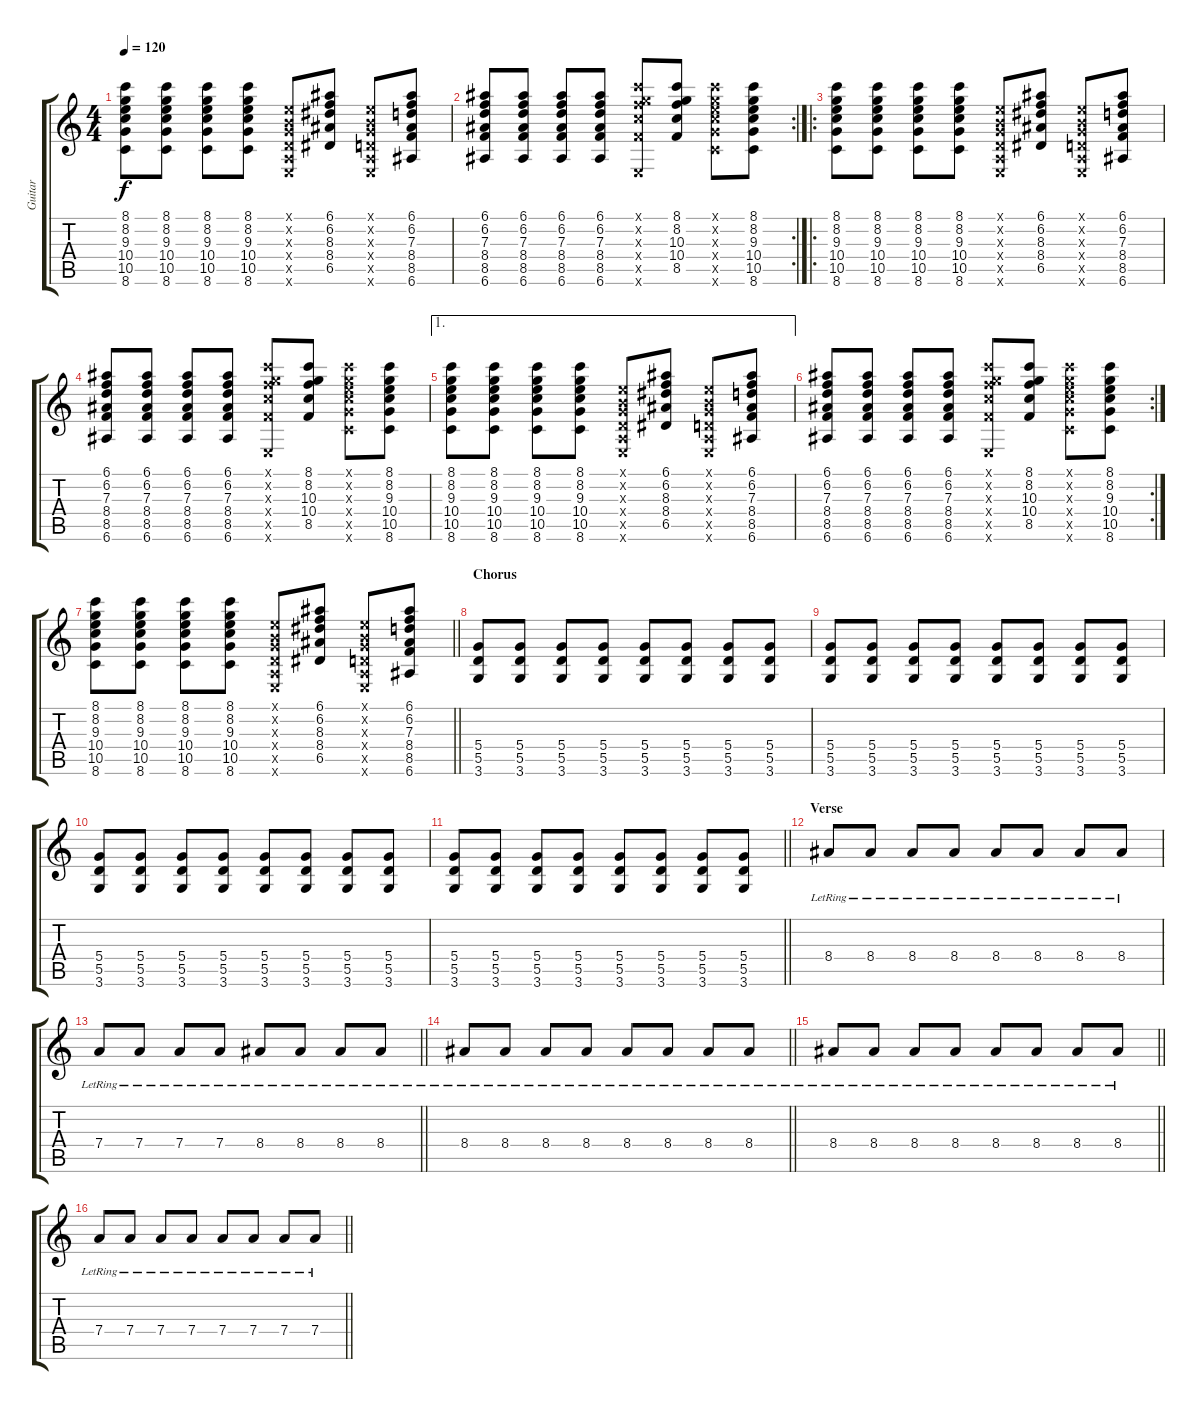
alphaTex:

\track ("Guitar" "Guitar") {instrument electricguitarclean}
\staff {score tabs}
\tuning (E4 B3 G3 D3 A2 E2) {hide}
\ts (4 4)
\tempo 120
\clef g2
\ks c
(8.1 8.2 9.3 10.4 10.5 8.6).8{dy f} (8.1 8.2 9.3 10.4 10.5 8.6).8 (8.1 8.2 9.3 10.4 10.5 8.6).8 (8.1 8.2 9.3 10.4 10.5 8.6).8 (0.1{x} 0.2{x} 0.3{x} 0.4{x} 0.5{x} 0.6{x}).8 (6.1 6.2 8.3 8.4 6.5).8 (0.1{x} 0.2{x} 0.3{x} 0.4{x} 0.5{x} 0.6{x}).8 (6.1 6.2 7.3 8.4 8.5 6.6).8 |
\rc 2
(6.1 6.2 7.3 8.4 8.5 6.6).8 (6.1 6.2 7.3 8.4 8.5 6.6).8 (6.1 6.2 7.3 8.4 8.5 6.6).8 (6.1 6.2 7.3 8.4 8.5 6.6).8 (8.1{x} 8.2{x} 10.3{x} 10.4{x} 8.5{x} 0.6{x}).8 (8.1 8.2 10.3 10.4 8.5).8 (8.1{x} 8.2{x} 9.3{x} 10.4{x} 10.5{x} 8.6{x}).8 (8.1 8.2 9.3 10.4 10.5 8.6).8 |
\ro
(8.1 8.2 9.3 10.4 10.5 8.6).8 (8.1 8.2 9.3 10.4 10.5 8.6).8 (8.1 8.2 9.3 10.4 10.5 8.6).8 (8.1 8.2 9.3 10.4 10.5 8.6).8 (0.1{x} 0.2{x} 0.3{x} 0.4{x} 0.5{x} 0.6{x}).8 (6.1 6.2 8.3 8.4 6.5).8 (0.1{x} 0.2{x} 0.3{x} 0.4{x} 0.5{x} 0.6{x}).8 (6.1 6.2 7.3 8.4 8.5 6.6).8 |
(6.1 6.2 7.3 8.4 8.5 6.6).8 (6.1 6.2 7.3 8.4 8.5 6.6).8 (6.1 6.2 7.3 8.4 8.5 6.6).8 (6.1 6.2 7.3 8.4 8.5 6.6).8 (8.1{x} 8.2{x} 10.3{x} 10.4{x} 8.5{x} 0.6{x}).8 (8.1 8.2 10.3 10.4 8.5).8 (8.1{x} 8.2{x} 9.3{x} 10.4{x} 10.5{x} 8.6{x}).8 (8.1 8.2 9.3 10.4 10.5 8.6).8 |
\ae 1
(8.1 8.2 9.3 10.4 10.5 8.6).8 (8.1 8.2 9.3 10.4 10.5 8.6).8 (8.1 8.2 9.3 10.4 10.5 8.6).8 (8.1 8.2 9.3 10.4 10.5 8.6).8 (0.1{x} 0.2{x} 0.3{x} 0.4{x} 0.5{x} 0.6{x}).8 (6.1 6.2 8.3 8.4 6.5).8 (0.1{x} 0.2{x} 0.3{x} 0.4{x} 0.5{x} 0.6{x}).8 (6.1 6.2 7.3 8.4 8.5 6.6).8 |
\rc 2
(6.1 6.2 7.3 8.4 8.5 6.6).8 (6.1 6.2 7.3 8.4 8.5 6.6).8 (6.1 6.2 7.3 8.4 8.5 6.6).8 (6.1 6.2 7.3 8.4 8.5 6.6).8 (8.1{x} 8.2{x} 10.3{x} 10.4{x} 8.5{x} 0.6{x}).8 (8.1 8.2 10.3 10.4 8.5).8 (8.1{x} 8.2{x} 9.3{x} 10.4{x} 10.5{x} 8.6{x}).8 (8.1 8.2 9.3 10.4 10.5 8.6).8 |
\barLineRight lightlight
(8.1 8.2 9.3 10.4 10.5 8.6).8 (8.1 8.2 9.3 10.4 10.5 8.6).8 (8.1 8.2 9.3 10.4 10.5 8.6).8 (8.1 8.2 9.3 10.4 10.5 8.6).8 (0.1{x} 0.2{x} 0.3{x} 0.4{x} 0.5{x} 0.6{x}).8 (6.1 6.2 8.3 8.4 6.5).8 (0.1{x} 0.2{x} 0.3{x} 0.4{x} 0.5{x} 0.6{x}).8 (6.1 6.2 7.3 8.4 8.5 6.6).8 |
\section ("" "Chorus")
(5.4 5.5 3.6).8 (5.4 5.5 3.6).8 (5.4 5.5 3.6).8 (5.4 5.5 3.6).8 (5.4 5.5 3.6).8 (5.4 5.5 3.6).8 (5.4 5.5 3.6).8 (5.4 5.5 3.6).8 |
(5.4 5.5 3.6).8 (5.4 5.5 3.6).8 (5.4 5.5 3.6).8 (5.4 5.5 3.6).8 (5.4 5.5 3.6).8 (5.4 5.5 3.6).8 (5.4 5.5 3.6).8 (5.4 5.5 3.6).8 |
(5.4 5.5 3.6).8 (5.4 5.5 3.6).8 (5.4 5.5 3.6).8 (5.4 5.5 3.6).8 (5.4 5.5 3.6).8 (5.4 5.5 3.6).8 (5.4 5.5 3.6).8 (5.4 5.5 3.6).8 |
\barLineRight lightlight
(5.4 5.5 3.6).8 (5.4 5.5 3.6).8 (5.4 5.5 3.6).8 (5.4 5.5 3.6).8 (5.4 5.5 3.6).8 (5.4 5.5 3.6).8 (5.4 5.5 3.6).8 (5.4 5.5 3.6).8 |
\section ("" "Verse")
8.4{lr}.8 8.4{lr}.8 8.4{lr}.8 8.4{lr}.8 8.4{lr}.8 8.4{lr}.8 8.4{lr}.8 8.4{lr}.8 |
\barLineRight lightlight
7.4{lr}.8 7.4{lr}.8 7.4{lr}.8 7.4{lr}.8 8.4{lr}.8 8.4{lr}.8 8.4{lr}.8 8.4{lr}.8 |
\barLineRight lightlight
8.4{lr}.8 8.4{lr}.8 8.4{lr}.8 8.4{lr}.8 8.4{lr}.8 8.4{lr}.8 8.4{lr}.8 8.4{lr}.8 |
\barLineRight lightlight
8.4{lr}.8 8.4{lr}.8 8.4{lr}.8 8.4{lr}.8 8.4{lr}.8 8.4{lr}.8 8.4{lr}.8 8.4{lr}.8 |
\barLineRight lightlight
7.4{lr}.8 7.4{lr}.8 7.4{lr}.8 7.4{lr}.8 7.4{lr}.8 7.4{lr}.8 7.4{lr}.8 7.4{lr}.8
